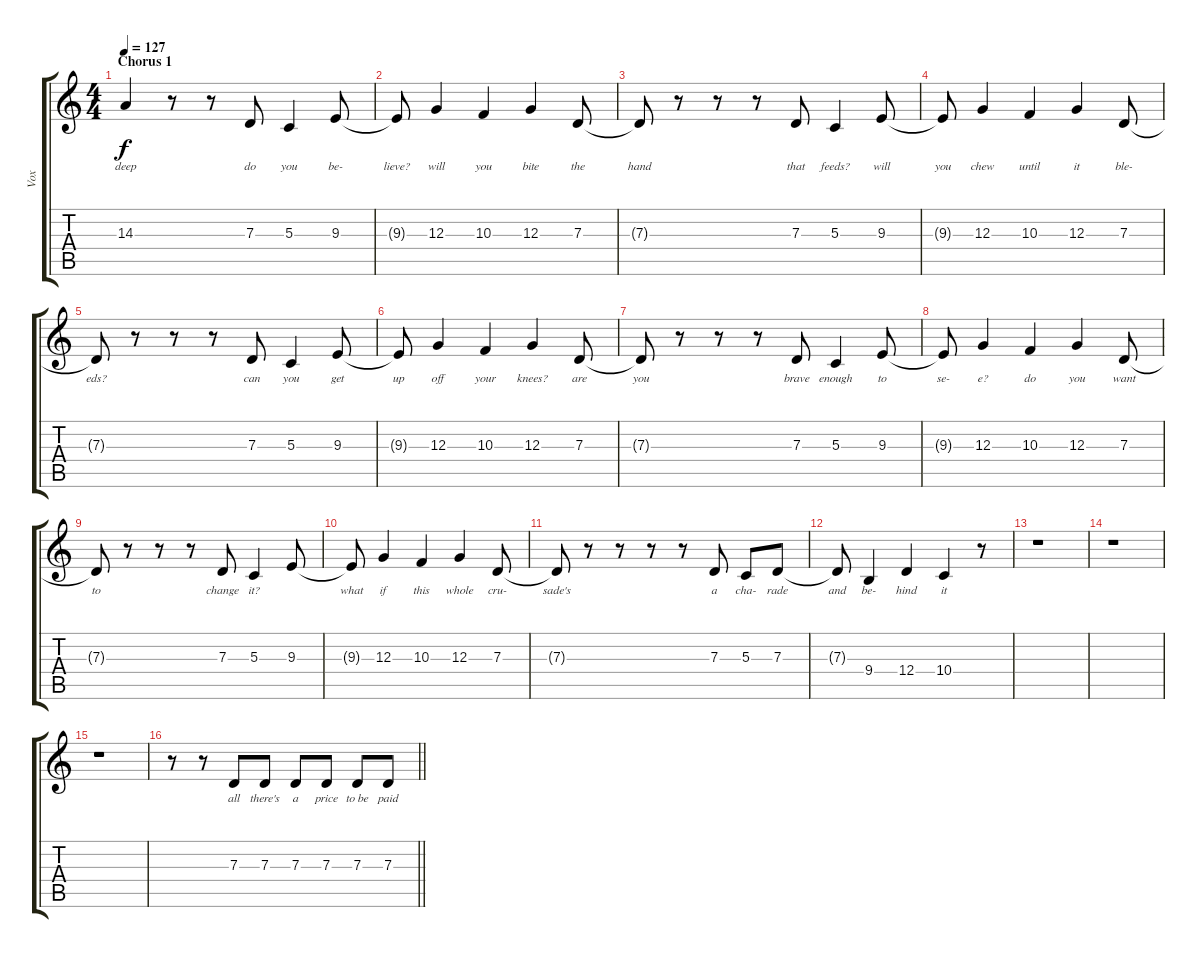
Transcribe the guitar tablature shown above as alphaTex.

\track ("Vox" "Vox") {instrument violin}
\staff {score tabs}
\tuning (E4 B3 G3 D3 A2 E2) {hide}
\ts (4 4)
\section ("" "Chorus 1")
\tempo 127
\clef g2
\ks c
14.3.4{lyrics (0 "deep") lyrics (1 "") lyrics (2 "") lyrics (3 "") lyrics (4 "") dy f} r.8 r.8 7.3.8{lyrics (0 "do") lyrics (1 "") lyrics (2 "") lyrics (3 "") lyrics (4 "")} 5.3.4{lyrics (0 "you") lyrics (1 "") lyrics (2 "") lyrics (3 "") lyrics (4 "")} 9.3.8{lyrics (0 "be-") lyrics (1 "") lyrics (2 "") lyrics (3 "") lyrics (4 "")} |
9.3{t}.8{lyrics (0 "lieve?") lyrics (1 "") lyrics (2 "") lyrics (3 "") lyrics (4 "")} 12.3.4{lyrics (0 "will") lyrics (1 "") lyrics (2 "") lyrics (3 "") lyrics (4 "")} 10.3.4{lyrics (0 "you") lyrics (1 "") lyrics (2 "") lyrics (3 "") lyrics (4 "")} 12.3.4{lyrics (0 "bite") lyrics (1 "") lyrics (2 "") lyrics (3 "") lyrics (4 "")} 7.3.8{lyrics (0 "the") lyrics (1 "") lyrics (2 "") lyrics (3 "") lyrics (4 "")} |
7.3{t}.8{lyrics (0 "hand") lyrics (1 "") lyrics (2 "") lyrics (3 "") lyrics (4 "")} r.8 r.8 r.8 7.3.8{lyrics (0 "that") lyrics (1 "") lyrics (2 "") lyrics (3 "") lyrics (4 "")} 5.3.4{lyrics (0 "feeds?") lyrics (1 "") lyrics (2 "") lyrics (3 "") lyrics (4 "")} 9.3.8{lyrics (0 "will") lyrics (1 "") lyrics (2 "") lyrics (3 "") lyrics (4 "")} |
9.3{t}.8{lyrics (0 "you") lyrics (1 "") lyrics (2 "") lyrics (3 "") lyrics (4 "")} 12.3.4{lyrics (0 "chew") lyrics (1 "") lyrics (2 "") lyrics (3 "") lyrics (4 "")} 10.3.4{lyrics (0 "until") lyrics (1 "") lyrics (2 "") lyrics (3 "") lyrics (4 "")} 12.3.4{lyrics (0 "it") lyrics (1 "") lyrics (2 "") lyrics (3 "") lyrics (4 "")} 7.3.8{lyrics (0 "ble-") lyrics (1 "") lyrics (2 "") lyrics (3 "") lyrics (4 "")} |
7.3{t}.8{lyrics (0 "eds?") lyrics (1 "") lyrics (2 "") lyrics (3 "") lyrics (4 "")} r.8 r.8 r.8 7.3.8{lyrics (0 "can") lyrics (1 "") lyrics (2 "") lyrics (3 "") lyrics (4 "")} 5.3.4{lyrics (0 "you") lyrics (1 "") lyrics (2 "") lyrics (3 "") lyrics (4 "")} 9.3.8{lyrics (0 "get") lyrics (1 "") lyrics (2 "") lyrics (3 "") lyrics (4 "")} |
9.3{t}.8{lyrics (0 "up") lyrics (1 "") lyrics (2 "") lyrics (3 "") lyrics (4 "")} 12.3.4{lyrics (0 "off") lyrics (1 "") lyrics (2 "") lyrics (3 "") lyrics (4 "")} 10.3.4{lyrics (0 "your") lyrics (1 "") lyrics (2 "") lyrics (3 "") lyrics (4 "")} 12.3.4{lyrics (0 "knees?") lyrics (1 "") lyrics (2 "") lyrics (3 "") lyrics (4 "")} 7.3.8{lyrics (0 "are") lyrics (1 "") lyrics (2 "") lyrics (3 "") lyrics (4 "")} |
7.3{t}.8{lyrics (0 "you") lyrics (1 "") lyrics (2 "") lyrics (3 "") lyrics (4 "")} r.8 r.8 r.8 7.3.8{lyrics (0 "brave") lyrics (1 "") lyrics (2 "") lyrics (3 "") lyrics (4 "")} 5.3.4{lyrics (0 "enough") lyrics (1 "") lyrics (2 "") lyrics (3 "") lyrics (4 "")} 9.3.8{lyrics (0 "to") lyrics (1 "") lyrics (2 "") lyrics (3 "") lyrics (4 "")} |
9.3{t}.8{lyrics (0 "se-") lyrics (1 "") lyrics (2 "") lyrics (3 "") lyrics (4 "")} 12.3.4{lyrics (0 "e?") lyrics (1 "") lyrics (2 "") lyrics (3 "") lyrics (4 "")} 10.3.4{lyrics (0 "do") lyrics (1 "") lyrics (2 "") lyrics (3 "") lyrics (4 "")} 12.3.4{lyrics (0 "you") lyrics (1 "") lyrics (2 "") lyrics (3 "") lyrics (4 "")} 7.3.8{lyrics (0 "want") lyrics (1 "") lyrics (2 "") lyrics (3 "") lyrics (4 "")} |
7.3{t}.8{lyrics (0 "to") lyrics (1 "") lyrics (2 "") lyrics (3 "") lyrics (4 "")} r.8 r.8 r.8 7.3.8{lyrics (0 "change") lyrics (1 "") lyrics (2 "") lyrics (3 "") lyrics (4 "")} 5.3.4{lyrics (0 "it?") lyrics (1 "") lyrics (2 "") lyrics (3 "") lyrics (4 "")} 9.3.8{lyrics (0 "") lyrics (1 "") lyrics (2 "") lyrics (3 "") lyrics (4 "")} |
9.3{t}.8{lyrics (0 "what") lyrics (1 "") lyrics (2 "") lyrics (3 "") lyrics (4 "")} 12.3.4{lyrics (0 "if") lyrics (1 "") lyrics (2 "") lyrics (3 "") lyrics (4 "")} 10.3.4{lyrics (0 "this") lyrics (1 "") lyrics (2 "") lyrics (3 "") lyrics (4 "")} 12.3.4{lyrics (0 "whole") lyrics (1 "") lyrics (2 "") lyrics (3 "") lyrics (4 "")} 7.3.8{lyrics (0 "cru-") lyrics (1 "") lyrics (2 "") lyrics (3 "") lyrics (4 "")} |
7.3{t}.8{lyrics (0 "sade's") lyrics (1 "") lyrics (2 "") lyrics (3 "") lyrics (4 "")} r.8 r.8 r.8 r.8 7.3.8{lyrics (0 "a") lyrics (1 "") lyrics (2 "") lyrics (3 "") lyrics (4 "")} 5.3.8{lyrics (0 "cha-") lyrics (1 "") lyrics (2 "") lyrics (3 "") lyrics (4 "")} 7.3.8{lyrics (0 "rade") lyrics (1 "") lyrics (2 "") lyrics (3 "") lyrics (4 "")} |
7.3{t}.8{lyrics (0 "and") lyrics (1 "") lyrics (2 "") lyrics (3 "") lyrics (4 "")} 9.4.4{lyrics (0 "be-") lyrics (1 "") lyrics (2 "") lyrics (3 "") lyrics (4 "")} 12.4.4{lyrics (0 "hind") lyrics (1 "") lyrics (2 "") lyrics (3 "") lyrics (4 "")} 10.4.4{lyrics (0 "it") lyrics (1 "") lyrics (2 "") lyrics (3 "") lyrics (4 "")} r.8 |
r.1 |
r.1 |
r.1 |
\barLineRight lightlight
r.8 r.8 7.3.8{lyrics (0 "all") lyrics (1 "") lyrics (2 "") lyrics (3 "") lyrics (4 "")} 7.3.8{lyrics (0 "there's") lyrics (1 "") lyrics (2 "") lyrics (3 "") lyrics (4 "")} 7.3.8{lyrics (0 "a") lyrics (1 "") lyrics (2 "") lyrics (3 "") lyrics (4 "")} 7.3.8{lyrics (0 "price") lyrics (1 "") lyrics (2 "") lyrics (3 "") lyrics (4 "")} 7.3.8{lyrics (0 "to be") lyrics (1 "") lyrics (2 "") lyrics (3 "") lyrics (4 "")} 7.3.8{lyrics (0 "paid") lyrics (1 "") lyrics (2 "") lyrics (3 "") lyrics (4 "")}
